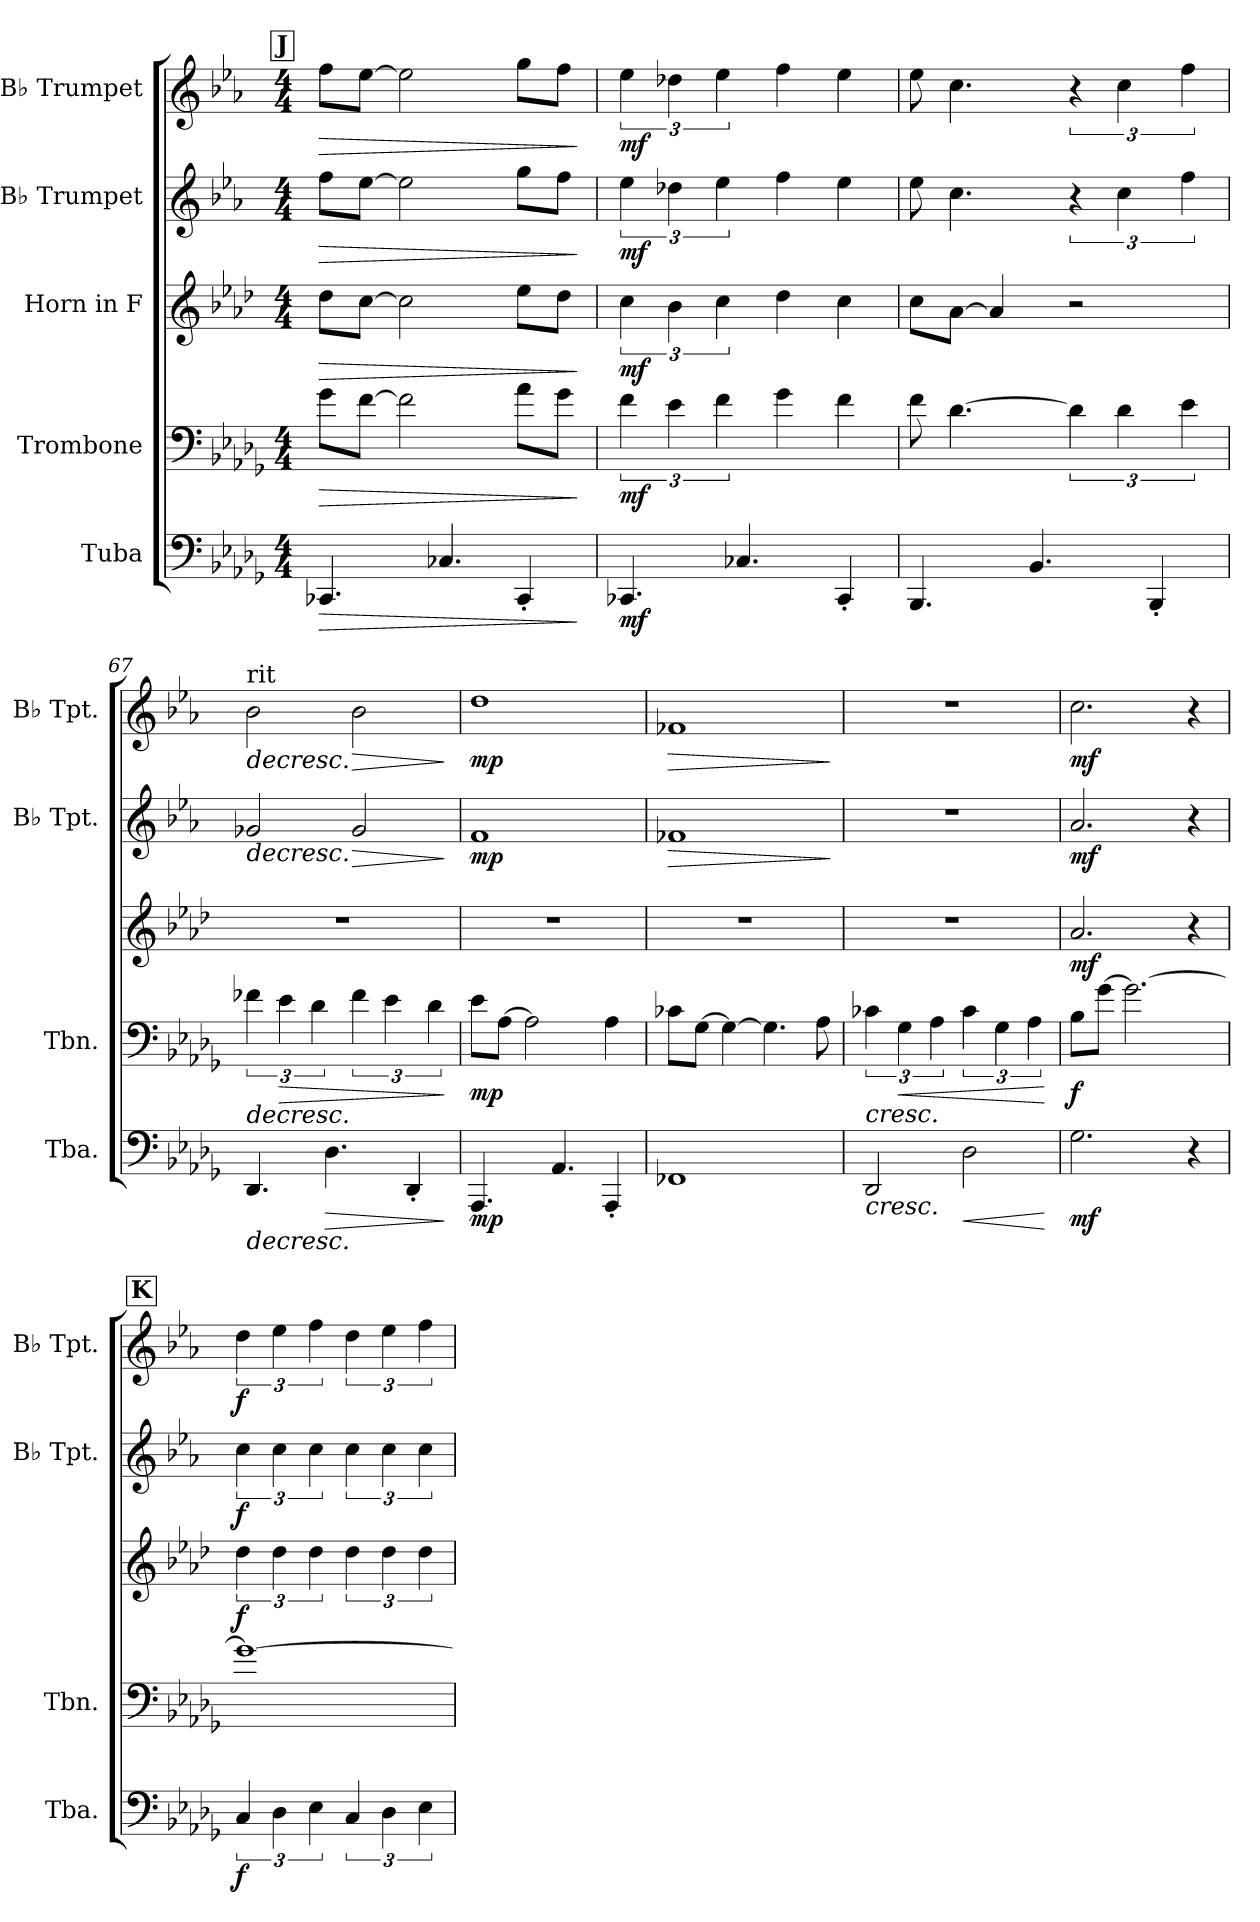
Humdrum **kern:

**kern	**dynam	**kern	**dynam	**kern	**dynam	**kern	**dynam	**kern	**dynam
*part5	*part5	*part4	*part4	*part3	*part3	*part2	*part2	*part1	*part1
*staff5	*staff5	*staff4	*staff4	*staff3	*staff3	*staff2	*staff2	*staff1	*staff1
*I"Tuba	*	*I"Trombone	*	*I"Horn in F	*	*I"B♭ Trumpet	*	*I"B♭ Trumpet	*
*I'Tba.	*	*I'Tbn.	*	*	*	*I'B♭ Tpt.	*	*I'B♭ Tpt.	*
!!LO:LB:g=z
*clefF4	*	*clefF4	*	*clefG2	*	*clefG2	*	*clefG2	*
*	*	*	*	*ITrd4c7	*	*ITrd1c2	*	*ITrd1c2	*
*k[b-e-a-d-g-]	*	*k[b-e-a-d-g-]	*	*k[b-e-a-d-g-]	*	*k[b-e-a-d-g-]	*	*k[b-e-a-d-g-]	*
*D-:	*	*D-:	*	*D-:	*	*D-:	*	*D-:	*
*M4/4	*	*M4/4	*	*M4/4	*	*M4/4	*	*M4/4	*
!!LO:REH:place=s1:a:B:fs=14:t=J
=64	=64	=64	=64	=64	=64	=64	=64	=64	=64
!	!LO:HP:b	!	!LO:HP:b	!	!LO:HP:b	!	!LO:HP:b	!	!LO:HP:b
4.CC-X/	>	8g-\L	>	8g-\L	>	8ee-\L	>	8ee-\L	>
.	.	[8f\J	.	[8f\J	.	[8dd-\J	.	[8dd-\J	.
.	.	2f\]	.	2f\]	.	2dd-\]	.	2dd-\]	.
4.C-X/	.	.	.	.	.	.	.	.	.
4CC-'/	.	8a-\L	.	8a-\L	.	8ff\L	.	8ff\L	.
.	.	8g-\J	.	8g-\J	.	8ee-\J	.	8ee-\J	.
.	]	.	]	.	]	.	]	.	]
=65	=65	=65	=65	=65	=65	=65	=65	=65	=65
!	!LO:DY:b	!	!LO:DY:b	!	!LO:DY:b	!	!LO:DY:b	!	!LO:DY:b
4.CC-X/	mf	6f\	mf	6f\	mf	6dd-\	mf	6dd-\	mf
.	.	6e-\	.	6e-\	.	6cc-X\	.	6cc-X\	.
.	.	6f\	.	6f\	.	6dd-\	.	6dd-\	.
4.C-X/	.	.	.	.	.	.	.	.	.
.	.	4g-\	.	4g-\	.	4ee-\	.	4ee-\	.
4CC-'/	.	4f\	.	4f\	.	4dd-\	.	4dd-\	.
=66	=66	=66	=66	=66	=66	=66	=66	=66	=66
4.BBB-/	.	8f\	.	8f\L	.	8dd-\	.	8dd-\	.
.	.	[4.d-\	.	[8d-\J	.	4.b-\	.	4.b-\	.
.	.	.	.	4d-/]	.	.	.	.	.
4.BB-/	.	.	.	.	.	.	.	.	.
.	.	6d-\]	.	2r	.	6r	.	6r	.
.	.	6d-\	.	.	.	6b-\	.	6b-\	.
4BBB-'/	.	.	.	.	.	.	.	.	.
.	.	6e-\	.	.	.	6ee-\	.	6ee-\	.
=67	=67	=67	=67	=67	=67	=67	=67	=67	=67
*	*	*	*	*	*	*	*	*MM86	*
!	!	!	!	!	!	!	!	!LO:TX:a:t=rit	!
!	!LO:HP:b	!	!LO:HP:b	!	!	!	!LO:HP:b	!	!LO:HP:b
4.DD-/	>	6f-X\	>	1r	.	2f-X/	>	2a-\	>
!	!	!	!LO:HP:b	!	!	!	!	!	!
.	.	6e-\	>	.	.	.	.	.	.
.	.	6d-\	.	.	.	.	.	.	.
!	!LO:HP:b	!	!	!	!	!	!	!	!
4.D-\	>	.	.	.	.	.	.	.	.
!	!	!	!	!	!	!	!LO:HP:b	!	!LO:HP:b
.	.	6f-\	.	.	.	2f-/	>	2a-\	>
.	.	6e-\	.	.	.	.	.	.	.
4DD-'/	.	.	.	.	.	.	.	.	.
.	.	6d-\	.	.	.	.	.	.	.
.	] ]	.	] ]	.	.	.	] ]	.	] ]
!!LO:PB:g=z
=68	=68	=68	=68	=68	=68	=68	=68	=68	=68
*	*	*	*	*	*	*	*	*MM80	*
!	!LO:DY:b	!	!LO:DY:b	!	!	!	!LO:DY:b	!	!LO:DY:b
4.AAA-/	mp	8e-\L	mp	1r	.	1e-	mp	1cc	mp
.	.	[8A-\J	.	.	.	.	.	.	.
.	.	2A-\]	.	.	.	.	.	.	.
4.AA-/	.	.	.	.	.	.	.	.	.
4AAA-'/	.	4A-\	.	.	.	.	.	.	.
=69	=69	=69	=69	=69	=69	=69	=69	=69	=69
*	*	*	*	*	*	*	*	*MM72	*
!	!	!	!	!	!	!	!LO:HP:b	!	!LO:HP:b
1FF-X	.	8c-X\L	.	1r	.	1e--X	>	1e--X	>
.	.	[8G-\J	.	.	.	.	.	.	.
.	.	4G-\_	.	.	.	.	.	.	.
.	.	4.G-\]	.	.	.	.	.	.	.
.	.	8A-\	.	.	.	.	.	.	.
.	.	.	.	.	.	.	]	.	]
=70	=70	=70	=70	=70	=70	=70	=70	=70	=70
*	*	*	*	*	*	*	*	*MM66	*
!	!	!	!	!	!	!	!	!LO:TX:a:t=accel.	!
!	!LO:HP:b	!	!LO:HP:b	!	!	!	!	!	!
*	*	*	*	*	*	*	*	*^	*
2DD-/	<	6c-X\	<	1r	.	1r	.	1r	2ryy	.
!	!	!	!LO:HP:b	!	!	!	!	!	!	!
.	.	6G-\	<	.	.	.	.	.	.	.
.	.	6A-\	.	.	.	.	.	.	.	.
*	*	*	*	*	*	*	*	*MM72	*	*
!	!LO:HP:b	!	!	!	!	!	!	!	!	!
2D-\	<	6c-\	.	.	.	.	.	.	2ryy	.
.	.	6G-\	.	.	.	.	.	.	.	.
.	.	6A-\	.	.	.	.	.	.	.	.
.	[ [	.	[ [	.	.	.	.	.	.	.
*	*	*	*	*	*	*	*	*v	*v	*
=71	=71	=71	=71	=71	=71	=71	=71	=71	=71
*	*	*	*	*	*	*	*	*MM80	*
*	*	*	*	*	*	*	*	*^	*
!	!LO:DY:b	!	!LO:DY:b	!	!LO:DY:b	!	!LO:DY:b	!	!	!LO:DY:b
*	*	*	*	*	*	*	*	*v	*v	*
2.G-\	mf	8B-\L	f	2.d-/	mf	2.g-/	mf	2.b-\	mf
.	.	[8g-\J	.	.	.	.	.	.	.
.	.	2.g-\_	.	.	.	.	.	.	.
4r	.	.	.	4r	.	4r	.	4r	.
!!LO:REH:place=s1:a:B:fs=14:t=K
=72	=72	=72	=72	=72	=72	=72	=72	=72	=72
!	!LO:DY:b	!	!	!	!LO:DY:b	!	!LO:DY:b	!	!LO:DY:b
6C/	f	1g-_	.	6g-\	f	6b-\	f	6cc\	f
6D-\	.	.	.	6g-\	.	6b-\	.	6dd-\	.
6E-\	.	.	.	6g-\	.	6b-\	.	6ee-\	.
6C/	.	.	.	6g-\	.	6b-\	.	6cc\	.
6D-\	.	.	.	6g-\	.	6b-\	.	6dd-\	.
6E-\	.	.	.	6g-\	.	6b-\	.	6ee-\	.
=	=	=	=	=	=	=	=	=	=
*-	*-	*-	*-	*-	*-	*-	*-	*-	*-
